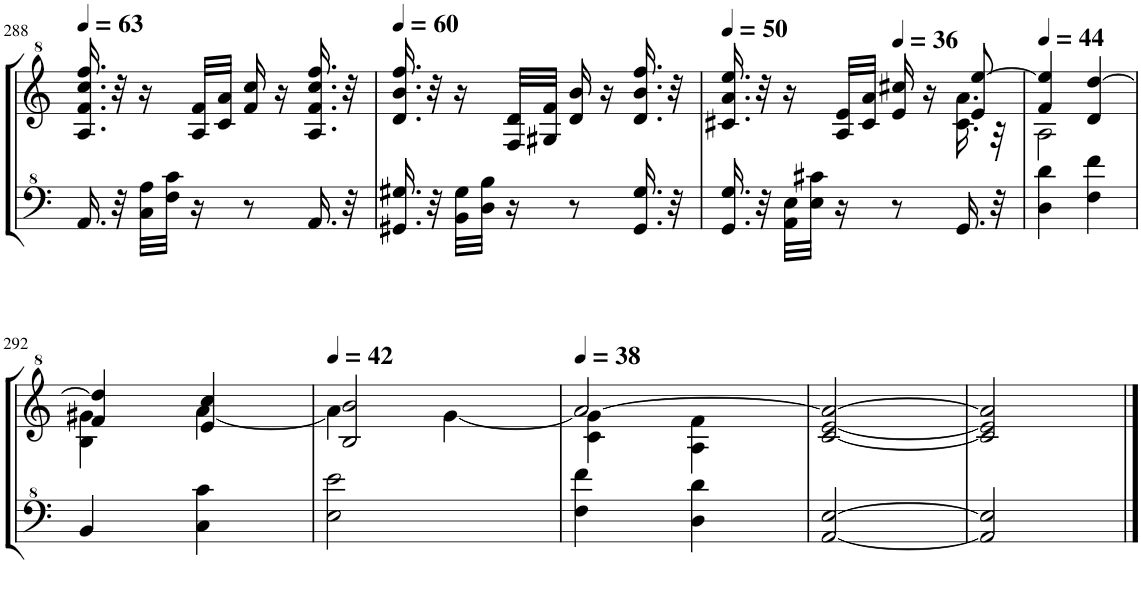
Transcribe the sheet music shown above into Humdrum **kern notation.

**kern	**kern
*part1	*part1
*staff2	*staff1
*I"Model III	*
!!LO:PB:g=z
*clefF^4	*clefG^2
*k[]	*k[]
*M2/4	*M2/4
*MM63	*MM63
=288	=288
16.A/	16.a/ 16.ff/ 16.ccc/ 16.fff/
32r	32r
32c\ 32a\LLL	16r
32f\ 32cc\JJJ	.
16r	32a/ 32ff/LLL
.	32cc/ 32aa/JJJ
8r	16ff/ 16ccc/
.	16r
16.A/	16.a/ 16.ff/ 16.ccc/ 16.fff/
32r	32r
=289	=289
*	*MM60
16.G#X/ 16.g#X/	16.dd/ 16.bb/ 16.fff/
32r	32r
32B\ 32g#\LLL	16r
32d\ 32b\JJJ	.
16r	32f/ 32dd/LLL
.	32g#X/ 32ff/JJJ
8r	16dd/ 16bb/
.	16r
16.G#/ 16.g#/	16.dd/ 16.bb/ 16.fff/
32r	32r
=290	=290
*	*MM50
*	*^
16.G/ 16.g/	16.cc#X/ 16.aa/ 16.eee/	4.ryy
32r	32r	.
32A\ 32e\LLL	16r	.
32e\ 32cc#X\JJJ	.	.
16r	32a/ 32ee/LLL	.
.	32cc#/ 32aa/JJJ	.
*	*MM36	*
8r	16ee/ 16ccc#X/	.
.	16r	.
16.G/	8ee/ [8eee/	16.cc#\ 16.aa\
32r	.	32r
=291	=291	=291
*	*MM44	*
4d\ 4dd\	4ff/ 4eee/]	2a\
4f\ 4ff\	4dd/ [4ddd/	.
!!LO:LB:g=z	!!
=292	=292	=292
4B/	4ff/ 4ddd/]	4b\ 4gg#X\
4c\ 4cc\	4ee/ 4ccc/	[4aa\
=293	=293	=293
*	*MM42	*
2e\ 2ee\	2b/ 2bb/	4aa\]
.	.	[4gg\
=294	=294	=294
*	*MM38	*
4f\ 4ff\	[2aa/	4cc\ 4gg\]
4d\ 4dd\	.	4a\ 4ff\
*	*v	*v
=295	=295
[2A/ [2e/	[2cc/ [2ee/ 2aa/_
=296	=296
2A/] 2e/]	2cc/] 2ee/] 2aa/]
==	==
*-	*-
